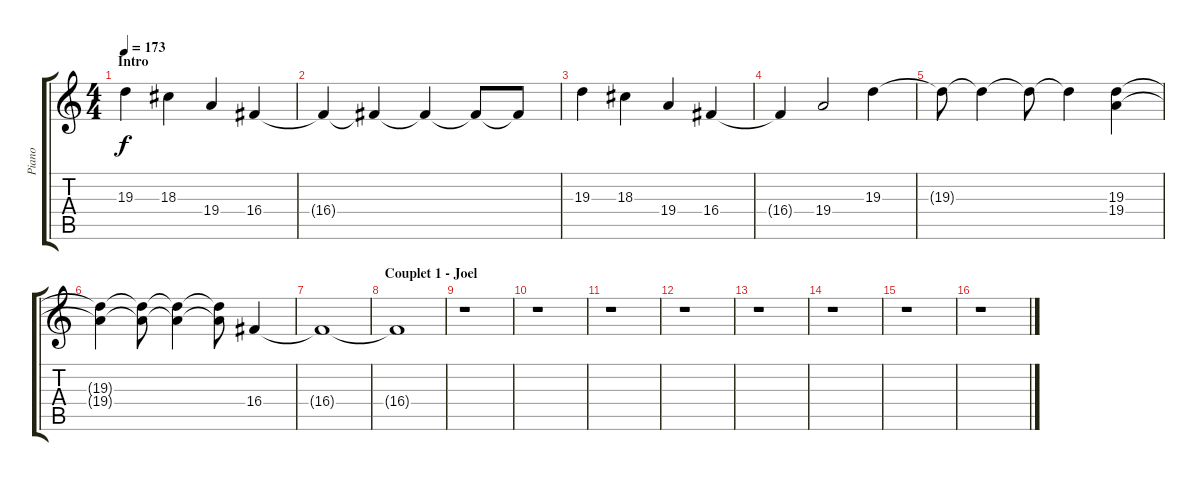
\track ("Piano" "Piano") {instrument electricgrandpiano}
\staff {score tabs}
\tuning (E4 B3 G3 D3 A2 E2) {hide}
\ts (4 4)
\section ("" "Intro")
\tempo 173
\clef g2
\ks c
19.3.4{dy f instrument electricgrandpiano} 18.3.4 19.4.4 16.4.4 |
16.4{t}.4 16.4{t}.4 16.4{t}.4 16.4{t}.8 16.4{t}.8 |
19.3.4 18.3.4 19.4.4 16.4.4 |
16.4{t}.4 19.4.2 19.3.4 |
19.3{t}.8 19.3{t}.4 19.3{t}.8 19.3{t}.4 (19.3 19.4).4 |
(19.3{t} 19.4{t}).4 (19.3{t} 19.4{t}).8 (19.3{t} 19.4{t}).4 (19.3{t} 19.4{t}).8 16.4.4 |
16.4{t}.1 |
\section ("" "Couplet 1 - Joel")
16.4{t}.1 |
r.1 |
r.1 |
r.1 |
r.1 |
r.1 |
r.1 |
r.1 |
r.1
